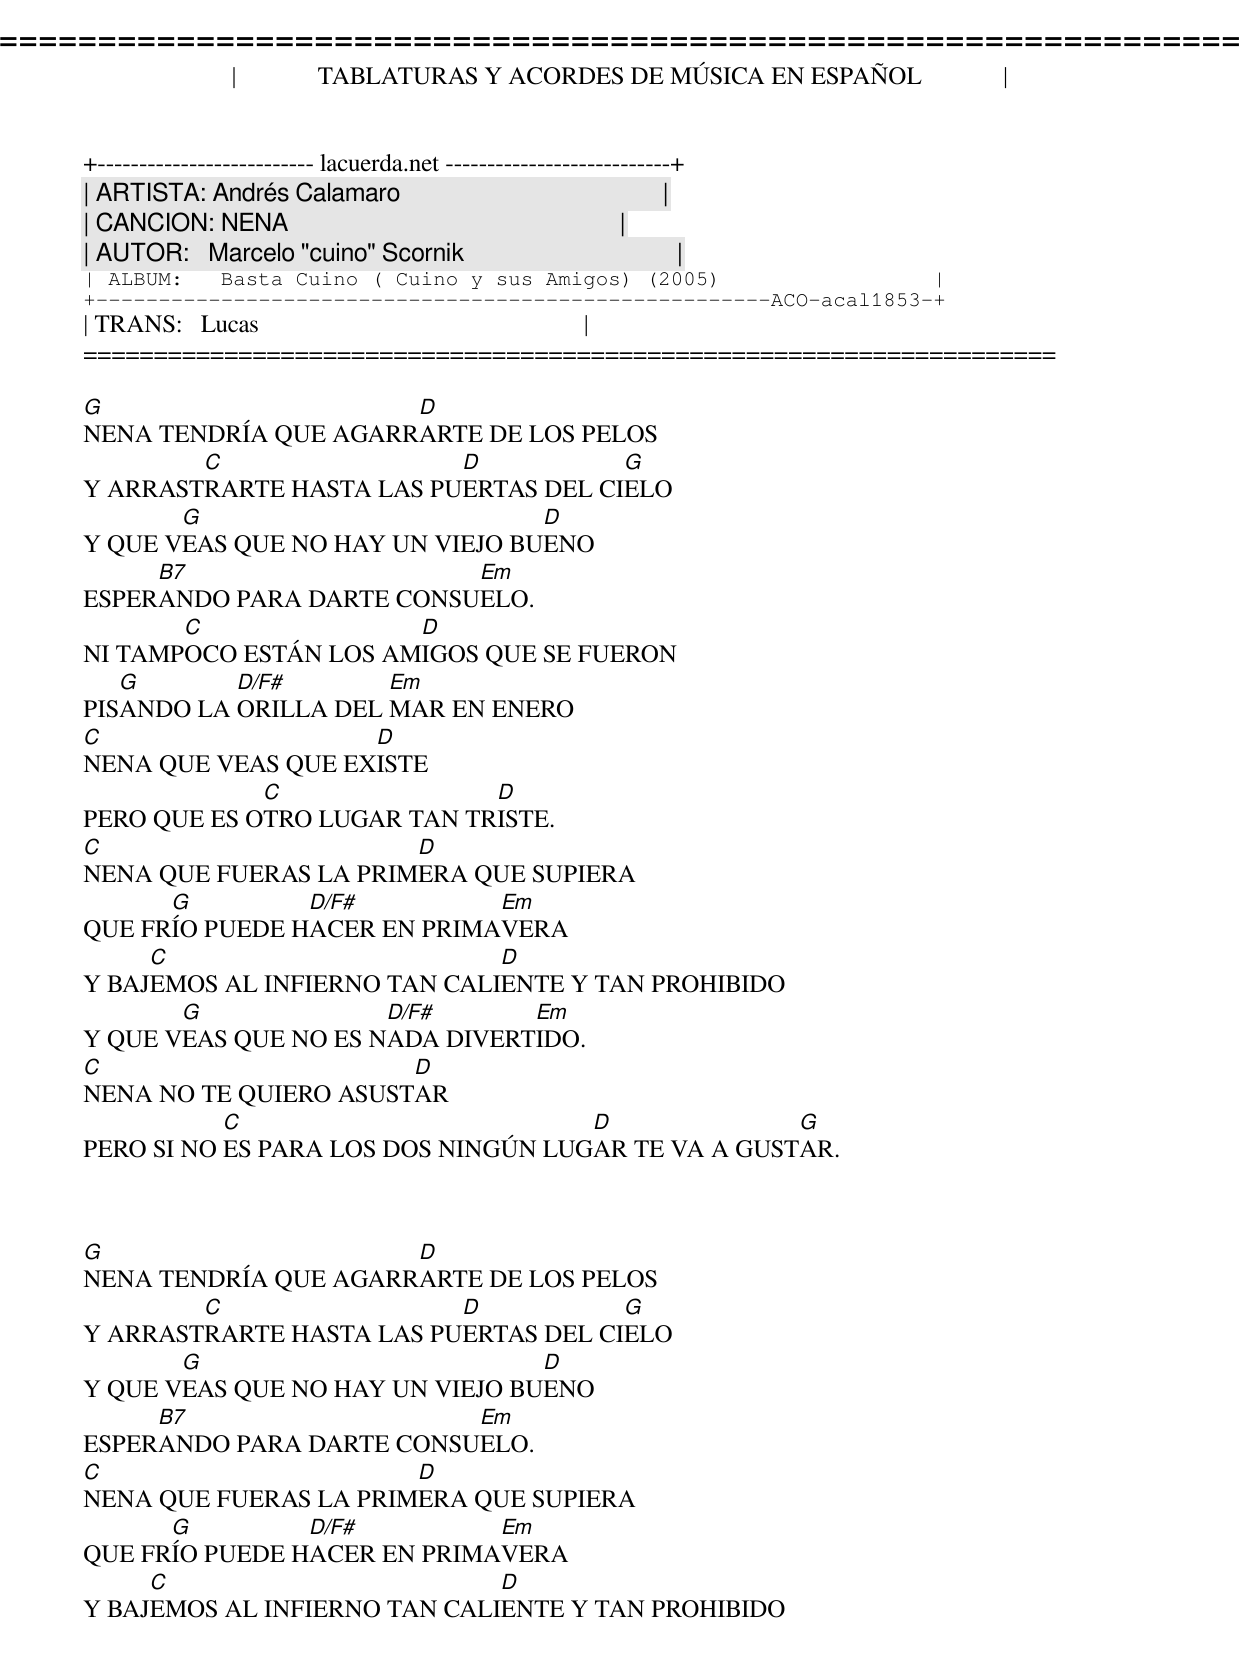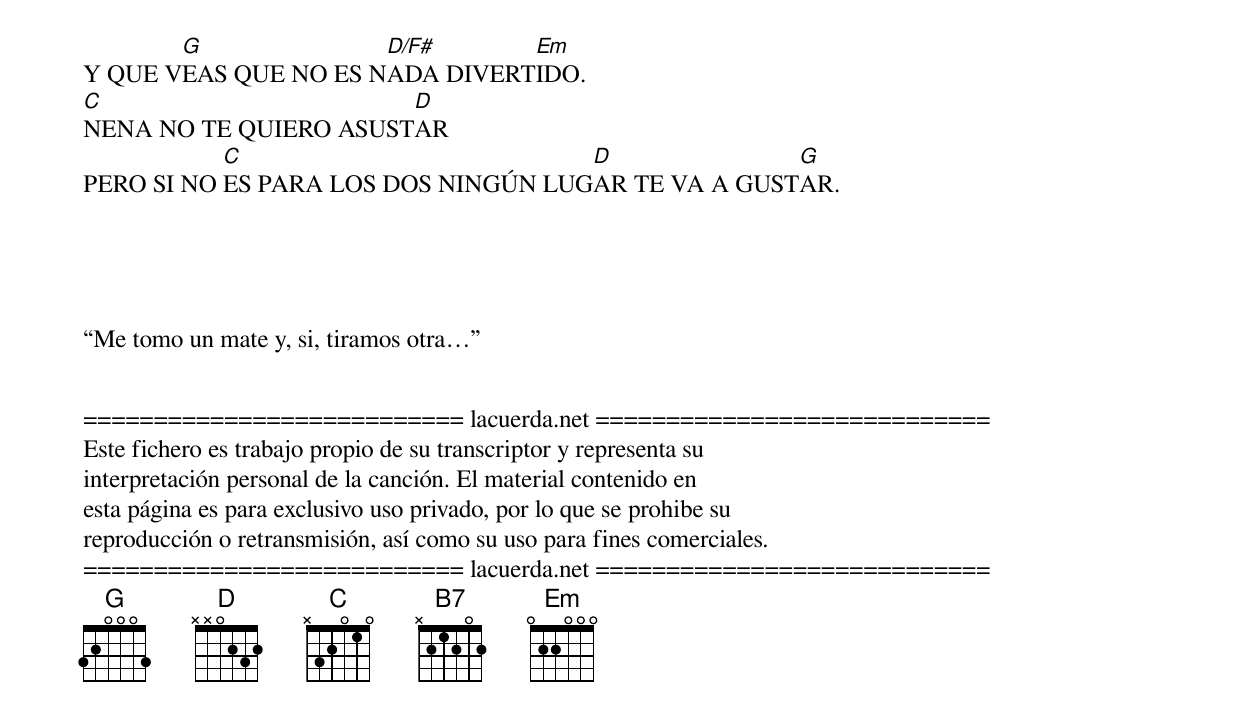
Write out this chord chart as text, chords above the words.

=====================================================================
|             TABLATURAS Y ACORDES DE MÚSICA EN ESPAÑOL             |
+-------------------------- lacuerda.net ---------------------------+
| ARTISTA: Andrés Calamaro                                          |
| CANCION: NENA                                                     |
| AUTOR:   Marcelo "cuino" Scornik                                  |
| ALBUM:   Basta Cuino ( Cuino y sus Amigos) (2005)                 |
+------------------------------------------------------ACO-acal1853-+
| TRANS:   Lucas                                                    |
=====================================================================

G                     D
NENA TENDRÍA QUE AGARRARTE DE LOS PELOS
        C                 D           G
Y ARRASTRARTE HASTA LAS PUERTAS DEL CIELO
       G                         D
Y QUE VEAS QUE NO HAY UN VIEJO BUENO
     B7                   Em
ESPERANDO PARA DARTE CONSUELO.
       C               D
NI TAMPOCO ESTÁN LOS AMIGOS QUE SE FUERON
   G       D/F#       Em
PISANDO LA ORILLA DEL MAR EN ENERO
C                   D
NENA QUE VEAS QUE EXISTE
             C               D
PERO QUE ES OTRO LUGAR TAN TRISTE.
C                      D
NENA QUE FUERAS LA PRIMERA QUE SUPIERA
      G         D/F#         Em
QUE FRÍO PUEDE HACER EN PRIMAVERA
     C                        D
Y BAJEMOS AL INFIERNO TAN CALIENTE Y TAN PROHIBIDO
       G              D/F#      Em
Y QUE VEAS QUE NO ES NADA DIVERTIDO.
C                      D
NENA NO TE QUIERO ASUSTAR
           C                         D              G
PERO SI NO ES PARA LOS DOS NINGÚN LUGAR TE VA A GUSTAR.



G                     D
NENA TENDRÍA QUE AGARRARTE DE LOS PELOS
        C                 D           G
Y ARRASTRARTE HASTA LAS PUERTAS DEL CIELO
       G                         D
Y QUE VEAS QUE NO HAY UN VIEJO BUENO
     B7                   Em
ESPERANDO PARA DARTE CONSUELO.
C                      D
NENA QUE FUERAS LA PRIMERA QUE SUPIERA
      G         D/F#         Em
QUE FRÍO PUEDE HACER EN PRIMAVERA
     C                        D
Y BAJEMOS AL INFIERNO TAN CALIENTE Y TAN PROHIBIDO
       G              D/F#      Em
Y QUE VEAS QUE NO ES NADA DIVERTIDO.
C                      D
NENA NO TE QUIERO ASUSTAR
           C                         D              G
PERO SI NO ES PARA LOS DOS NINGÚN LUGAR TE VA A GUSTAR.





Me tomo un mate y, si, tiramos otra


=========================== lacuerda.net ============================
Este fichero es trabajo propio de su transcriptor y representa su
interpretación personal de la canción. El material contenido en
esta página es para exclusivo uso privado, por lo que se prohibe su
reproducción o retransmisión, así como su uso para fines comerciales.
=========================== lacuerda.net ============================
